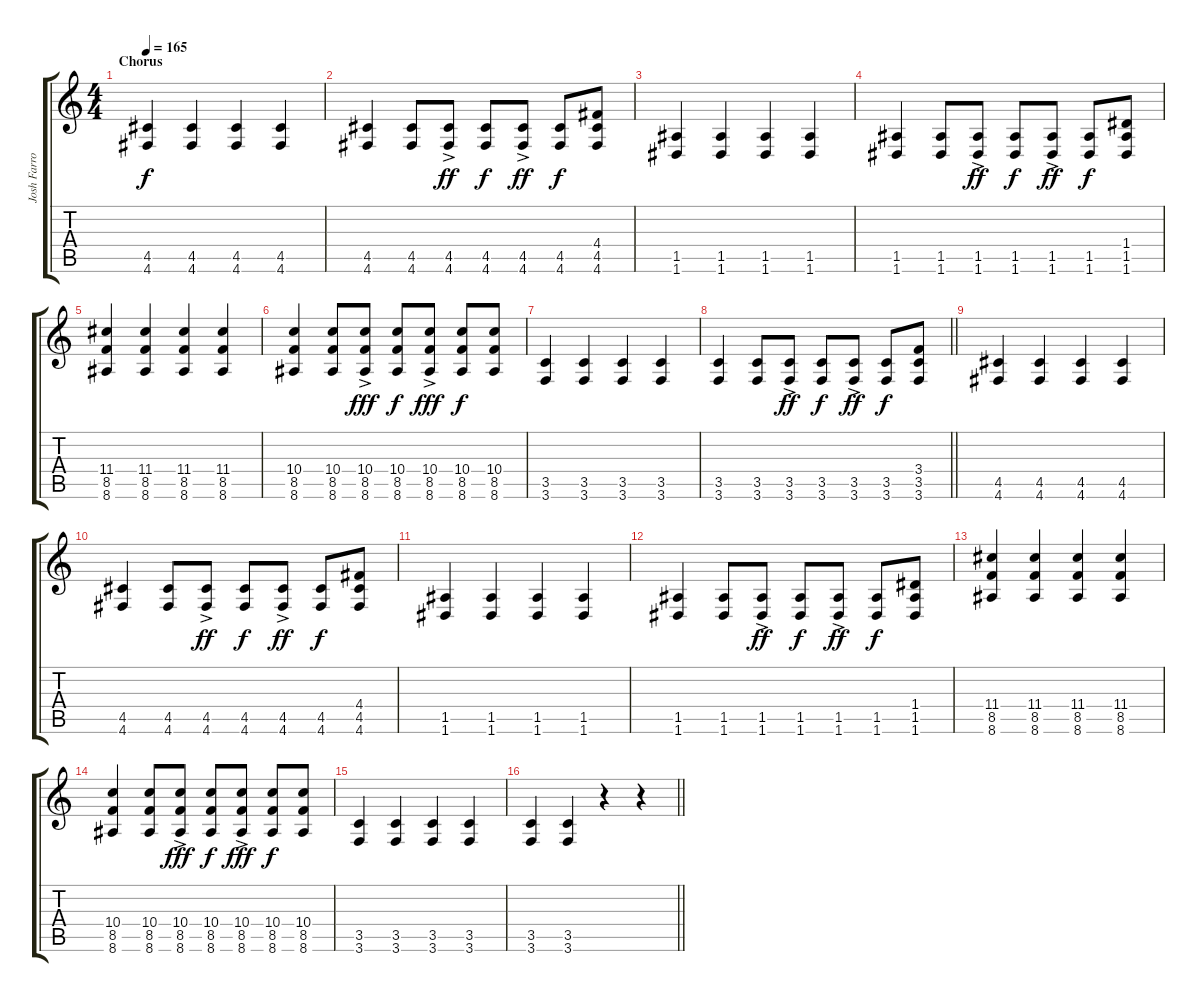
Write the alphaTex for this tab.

\track ("Josh Farro (Rhythm Guitar/Right)" "Josh Farro") {instrument distortionguitar}
\staff {score tabs}
\tuning (E4 B3 G3 D3 A2 D2) {hide}
\ts (4 4)
\section ("" "Chorus")
\tempo 165
\clef g2
\ks c
(4.5 4.6).4{dy f} (4.5 4.6).4 (4.5 4.6).4 (4.5 4.6).4 |
(4.5 4.6).4 (4.5 4.6).8 (4.5 4.6{ac}).8{dy ff} (4.5 4.6).8{dy f} (4.5 4.6{ac}).8{dy ff} (4.5 4.6).8{dy f} (4.4 4.5 4.6).8 |
(1.5 1.6).4 (1.5 1.6).4 (1.5 1.6).4 (1.5 1.6).4 |
(1.5 1.6).4 (1.5 1.6).8 (1.5 1.6{ac}).8{dy ff} (1.5 1.6).8{dy f} (1.5 1.6{ac}).8{dy ff} (1.5 1.6).8{dy f} (1.4 1.5 1.6).8 |
(11.4 8.5 8.6).4 (11.4 8.5 8.6).4 (11.4 8.5 8.6).4 (11.4 8.5 8.6).4 |
(10.4 8.5 8.6).4 (10.4 8.5 8.6).8 (10.4{ac} 8.5{ac} 8.6{ac}).8{dy fff} (10.4 8.5 8.6).8{dy f} (10.4{ac} 8.5{ac} 8.6{ac}).8{dy fff} (10.4 8.5 8.6).8{dy f} (10.4 8.5 8.6).8 |
(3.5 3.6).4 (3.5 3.6).4 (3.5 3.6).4 (3.5 3.6).4 |
\barLineRight lightlight
(3.5 3.6).4 (3.5 3.6).8 (3.5 3.6{ac}).8{dy ff} (3.5 3.6).8{dy f} (3.5 3.6{ac}).8{dy ff} (3.5 3.6).8{dy f} (3.4 3.5 3.6).8 |
(4.5 4.6).4 (4.5 4.6).4 (4.5 4.6).4 (4.5 4.6).4 |
(4.5 4.6).4 (4.5 4.6).8 (4.5 4.6{ac}).8{dy ff} (4.5 4.6).8{dy f} (4.5 4.6{ac}).8{dy ff} (4.5 4.6).8{dy f} (4.4 4.5 4.6).8 |
(1.5 1.6).4 (1.5 1.6).4 (1.5 1.6).4 (1.5 1.6).4 |
(1.5 1.6).4 (1.5 1.6).8 (1.5 1.6{ac}).8{dy ff} (1.5 1.6).8{dy f} (1.5 1.6{ac}).8{dy ff} (1.5 1.6).8{dy f} (1.4 1.5 1.6).8 |
(11.4 8.5 8.6).4 (11.4 8.5 8.6).4 (11.4 8.5 8.6).4 (11.4 8.5 8.6).4 |
(10.4 8.5 8.6).4 (10.4 8.5 8.6).8 (10.4{ac} 8.5{ac} 8.6{ac}).8{dy fff} (10.4 8.5 8.6).8{dy f} (10.4{ac} 8.5{ac} 8.6{ac}).8{dy fff} (10.4 8.5 8.6).8{dy f} (10.4 8.5 8.6).8 |
(3.5 3.6).4 (3.5 3.6).4 (3.5 3.6).4 (3.5 3.6).4 |
\barLineRight lightlight
(3.5 3.6).4 (3.5 3.6).4 r.4 r.4
